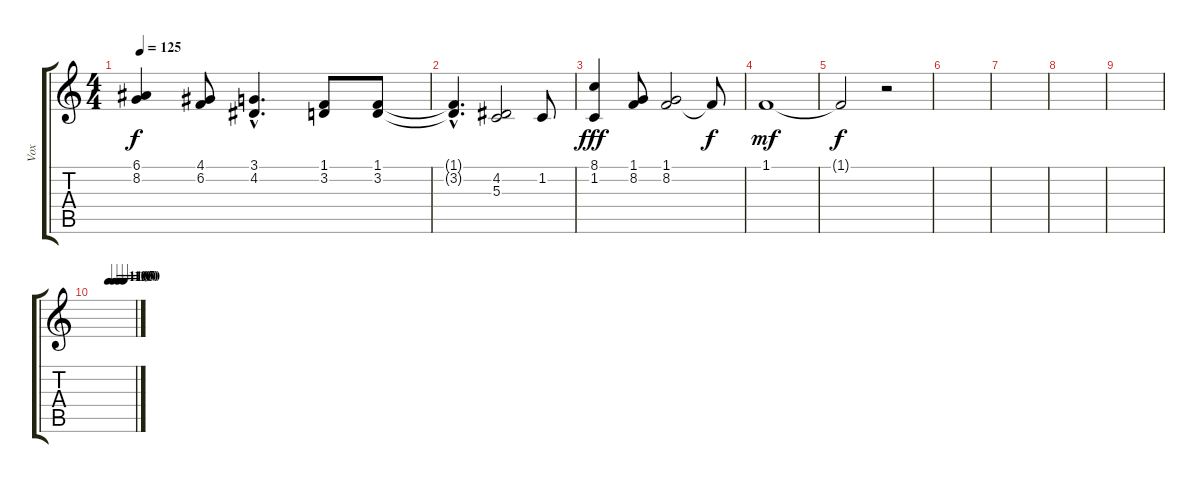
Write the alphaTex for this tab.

\track ("Vox" "Vox") {instrument flute}
\staff {score tabs}
\tuning (E4 B3 G3 D3 A2 E2) {hide}
\ts (4 4)
\tempo 125
\clef g2
\ks c
(6.1 8.2).4{dy f} (4.1 6.2).8 (3.1{hac} 4.2{hac}).4{d} (1.1 3.2).8 (1.1 3.2).8 |
(1.1{hac t} 3.2{hac t}).4{d} (4.2 5.3).2 1.2.8 |
(8.1 1.2).4{dy fff} (1.1 8.2).8 (1.1 8.2).2 1.1{t}.8{dy f} |
1.1.1{dy mf} |
1.1{t}.2{dy f} r.2 |
|
|
|
|
\tempo (110 0.375)
\tempo (105 0.5)
\tempo (100 0.625)
\tempo (90 0.75)
